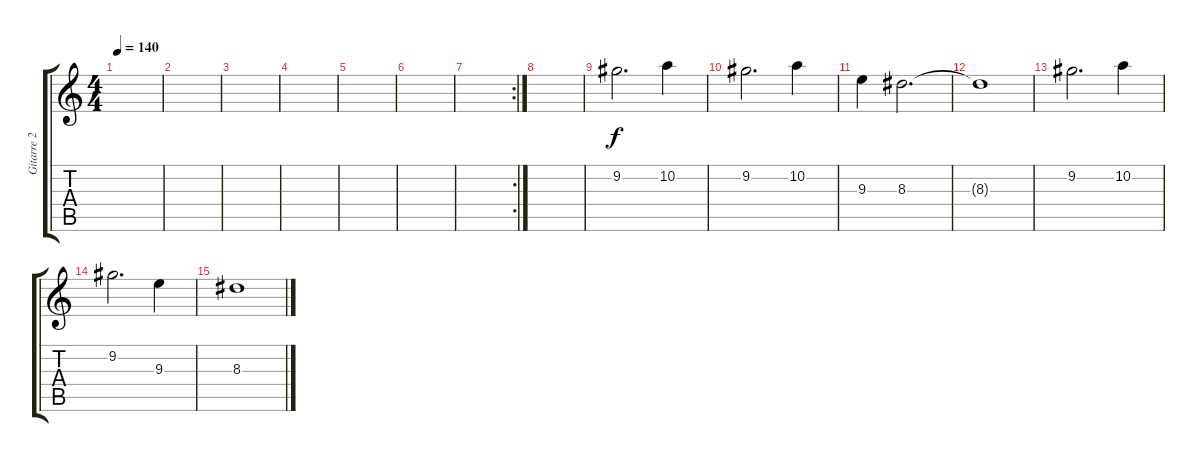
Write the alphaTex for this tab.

\track ("Gitarre 2" "Gitarre 2") {instrument overdrivenguitar}
\staff {score tabs}
\tuning (E4 B3 G3 D3 A2 E2) {hide}
\ts (4 4)
\tempo 140
\clef g2
\ks c
|
|
|
|
|
|
\rc 2
|
|
9.2.2{d} 10.2.4 |
9.2.2{d} 10.2.4 |
9.3.4 8.3.2{d} |
8.3{t}.1 |
9.2.2{d} 10.2.4 |
9.2.2{d} 9.3.4 |
8.3.1
